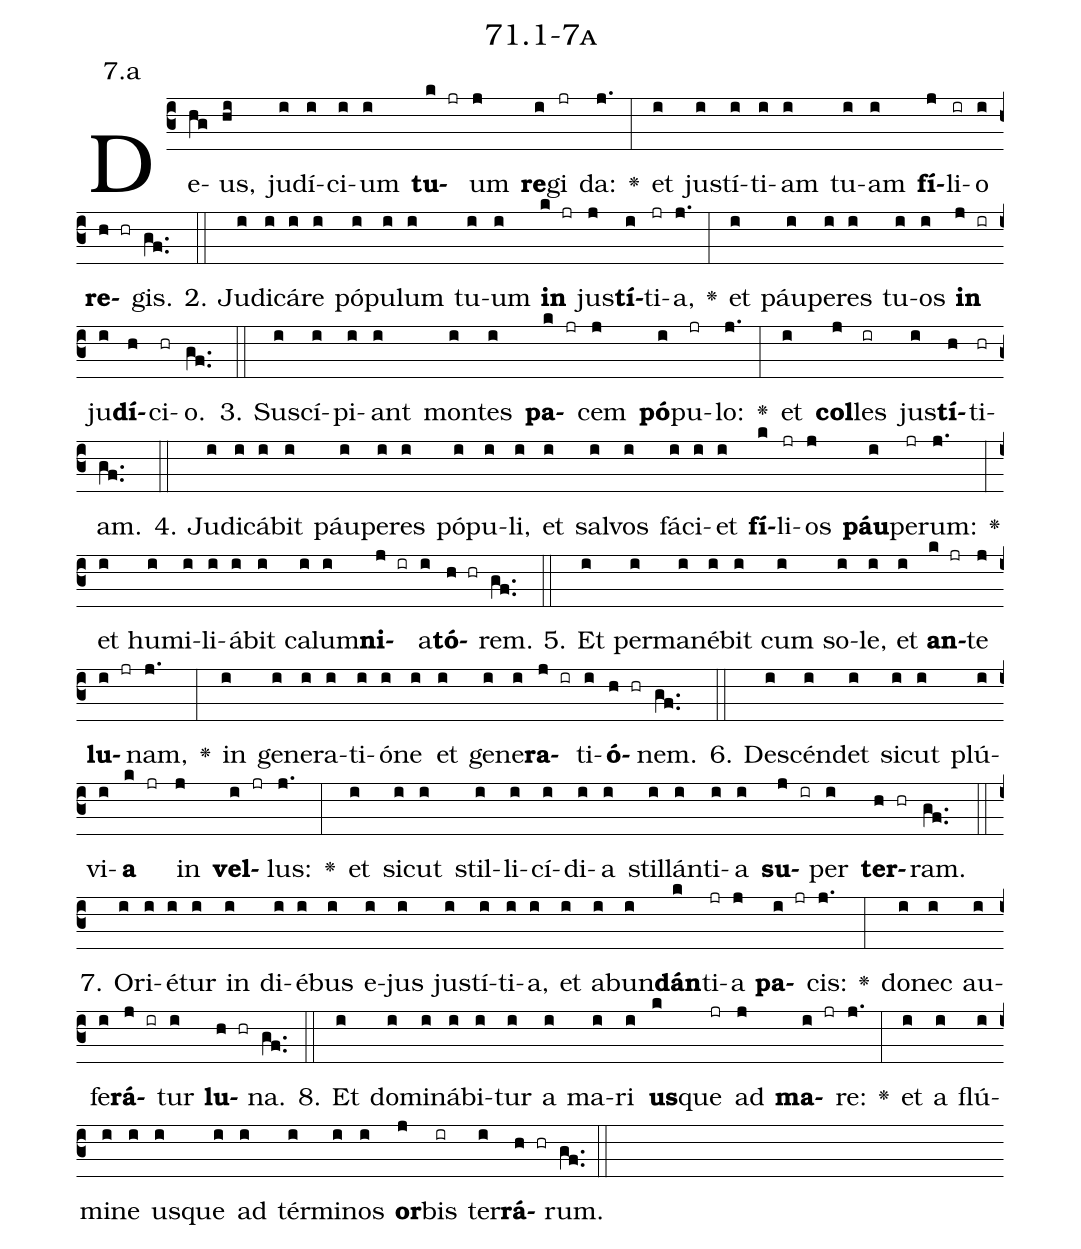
name: 71.1-7a;
annotation: 7.a;
%%
(c3)De(hg)us,(hi) ju(i)dí(i)ci(i)um(i) <b>tu</b>(k jr)um(j) <b>re</b>(i)gi(jr) da:(j.) <v>\greheightstar</v>(:) et(i) jus(i)tí(i)ti(i)am(i) tu(i)am(i) <b>fí</b>(j)li(ir)o(i) <b>re</b>(h hr)gis.(gf..) (::)
2. Ju(i)di(i)cá(i)re(i) pó(i)pu(i)lum(i) tu(i)um(i) <b>in</b>(k jr) jus(j)<b>tí</b>(i)ti(jr)a,(j.) <v>\greheightstar</v>(:) et(i) páu(i)pe(i)res(i) tu(i)os(i) <b>in</b>(j ir) ju(i)<b>dí</b>(h)ci(hr)o.(gf..) (::)
3. Su(i)scí(i)pi(i)ant(i) mon(i)tes(i) <b>pa</b>(k jr)cem(j) <b>pó</b>(i)pu(jr)lo:(j.) <v>\greheightstar</v>(:) et(i) <b>col</b>(j)les(ir) jus(i)<b>tí</b>(h)ti(hr)am.(gf..) (::)
4. Ju(i)di(i)cá(i)bit(i) páu(i)pe(i)res(i) pó(i)pu(i)li,(i) et(i) sal(i)vos(i) fá(i)ci(i)et(i) <b>fí</b>(k)li(jr)os(j) <b>páu</b>(i)pe(jr)rum:(j.) <v>\greheightstar</v>(:) et(i) hu(i)mi(i)li(i)á(i)bit(i) ca(i)lum(i)<b>ni</b>(j ir)a(i)<b>tó</b>(h hr)rem.(gf..) (::)
5. Et(i) per(i)ma(i)né(i)bit(i) cum(i) so(i)le,(i) et(i) <b>an</b>(k jr)te(j) <b>lu</b>(i jr)nam,(j.) <v>\greheightstar</v>(:) in(i) ge(i)ne(i)ra(i)ti(i)ó(i)ne(i) et(i) ge(i)ne(i)<b>ra</b>(j ir)ti(i)<b>ó</b>(h hr)nem.(gf..) (::)
6. De(i)scén(i)det(i) sic(i)ut(i) plú(i)vi(i)<b>a</b>(k jr) in(j) <b>vel</b>(i jr)lus:(j.) <v>\greheightstar</v>(:) et(i) sic(i)ut(i) stil(i)li(i)cí(i)di(i)a(i) stil(i)lán(i)ti(i)a(i) <b>su</b>(j ir)per(i) <b>ter</b>(h hr)ram.(gf..) (::)
7. O(i)ri(i)é(i)tur(i) in(i) di(i)é(i)bus(i) e(i)jus(i) jus(i)tí(i)ti(i)a,(i) et(i) ab(i)un(i)<b>dán</b>(k)ti(jr)a(j) <b>pa</b>(i jr)cis:(j.) <v>\greheightstar</v>(:) do(i)nec(i) au(i)fe(i)<b>rá</b>(j ir)tur(i) <b>lu</b>(h hr)na.(gf..) (::)
8. Et(i) do(i)mi(i)ná(i)bi(i)tur(i) a(i) ma(i)ri(i) <b>us</b>(k)que(jr) ad(j) <b>ma</b>(i jr)re:(j.) <v>\greheightstar</v>(:) et(i) a(i) flú(i)mi(i)ne(i) us(i)que(i) ad(i) tér(i)mi(i)nos(i) <b>or</b>(j)bis(ir) ter(i)<b>rá</b>(h hr)rum.(gf..) (::)
